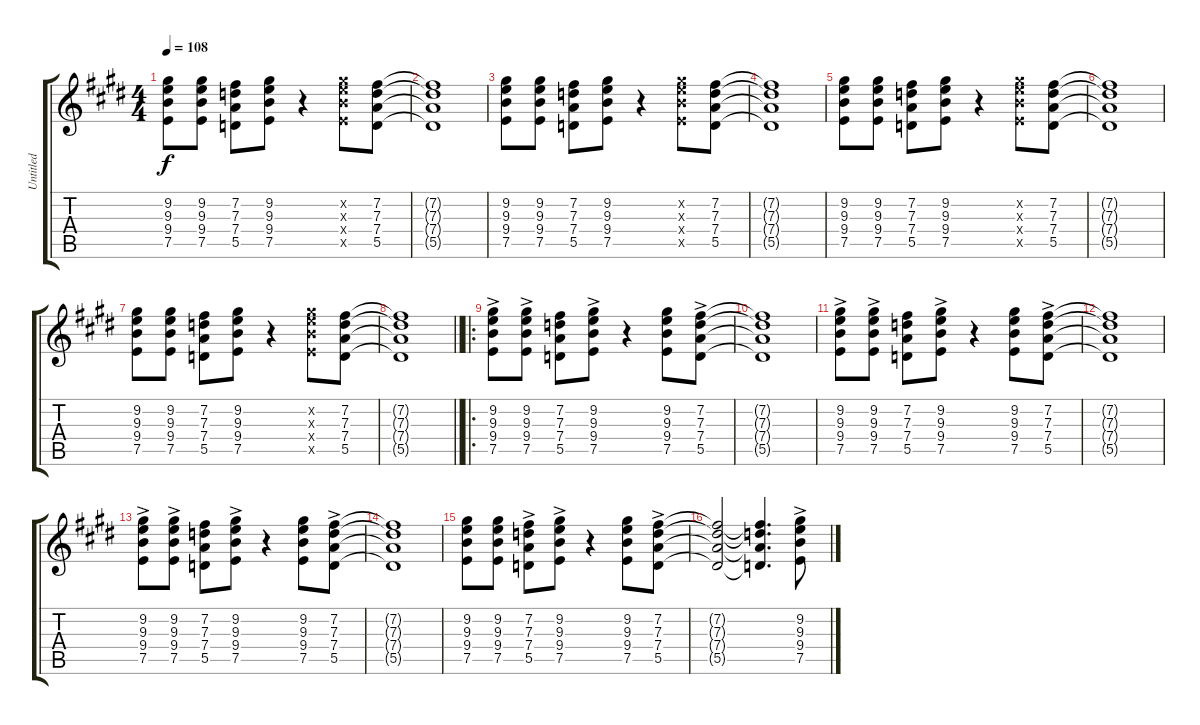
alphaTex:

\track ("Untitled" "Untitled") {instrument electricguitarclean}
\staff {score tabs}
\tuning (E4 B3 G3 D3 A2 E2) {hide}
\ts (4 4)
\tempo 108
\clef g2
\ks e
(9.2 9.3 9.4 7.5).8{dy f instrument electricguitarclean} (9.2 9.3 9.4 7.5).8 (7.2 7.3 7.4 5.5).8 (9.2 9.3 9.4 7.5).8 r.4 (9.2{x} 9.3{x} 9.4{x} 7.5{x}).8 (7.2 7.3 7.4 5.5).8 |
\ks c#minor
(7.2{t} 7.3{t} 7.4{t} 5.5{t}).1 |
(9.2 9.3 9.4 7.5).8 (9.2 9.3 9.4 7.5).8 (7.2 7.3 7.4 5.5).8 (9.2 9.3 9.4 7.5).8 r.4 (9.2{x} 9.3{x} 9.4{x} 7.5{x}).8 (7.2 7.3 7.4 5.5).8 |
(7.2{t} 7.3{t} 7.4{t} 5.5{t}).1 |
(9.2 9.3 9.4 7.5).8 (9.2 9.3 9.4 7.5).8 (7.2 7.3 7.4 5.5).8 (9.2 9.3 9.4 7.5).8 r.4 (9.2{x} 9.3{x} 9.4{x} 7.5{x}).8 (7.2 7.3 7.4 5.5).8 |
(7.2{t} 7.3{t} 7.4{t} 5.5{t}).1 |
(9.2 9.3 9.4 7.5).8 (9.2 9.3 9.4 7.5).8 (7.2 7.3 7.4 5.5).8 (9.2 9.3 9.4 7.5).8 r.4 (9.2{x} 9.3{x} 9.4{x} 7.5{x}).8 (7.2 7.3 7.4 5.5).8 |
\barLineRight lightlight
(7.2{t} 7.3{t} 7.4{t} 5.5{t}).1 |
\ro
(9.2{ac} 9.3{ac} 9.4{ac} 7.5{ac}).8 (9.2{ac} 9.3{ac} 9.4{ac} 7.5{ac}).8 (7.2 7.3 7.4 5.5).8 (9.2{ac} 9.3{ac} 9.4{ac} 7.5{ac}).8 r.4 (9.2 9.3 9.4 7.5).8 (7.2{ac} 7.3{ac} 7.4{ac} 5.5{ac}).8 |
(7.2{t} 7.3{t} 7.4{t} 5.5{t}).1 |
(9.2{ac} 9.3{ac} 9.4{ac} 7.5{ac}).8 (9.2{ac} 9.3{ac} 9.4{ac} 7.5{ac}).8 (7.2 7.3 7.4 5.5).8 (9.2{ac} 9.3{ac} 9.4{ac} 7.5{ac}).8 r.4 (9.2 9.3 9.4 7.5).8 (7.2{ac} 7.3{ac} 7.4{ac} 5.5{ac}).8 |
(7.2{t} 7.3{t} 7.4{t} 5.5{t}).1 |
(9.2{ac} 9.3{ac} 9.4{ac} 7.5{ac}).8 (9.2{ac} 9.3{ac} 9.4{ac} 7.5{ac}).8 (7.2 7.3 7.4 5.5).8 (9.2{ac} 9.3{ac} 9.4{ac} 7.5{ac}).8 r.4 (9.2 9.3 9.4 7.5).8 (7.2{ac} 7.3{ac} 7.4{ac} 5.5{ac}).8 |
(7.2{t} 7.3{t} 7.4{t} 5.5{t}).1 |
(9.2 9.3 9.4 7.5).8 (9.2 9.3 9.4 7.5).8 (7.2{ac} 7.3{ac} 7.4{ac} 5.5{ac}).8 (9.2{ac} 9.3{ac} 9.4{ac} 7.5{ac}).8 r.4 (9.2 9.3 9.4 7.5).8 (7.2{ac} 7.3{ac} 7.4{ac} 5.5{ac}).8 |
(7.2{t} 7.3{t} 7.4{t} 5.5{t}).2 (7.2{t} 7.3{t} 7.4{t} 5.5{t}).4{d} (9.2{ac} 9.3{ac} 9.4{ac} 7.5{ac}).8
